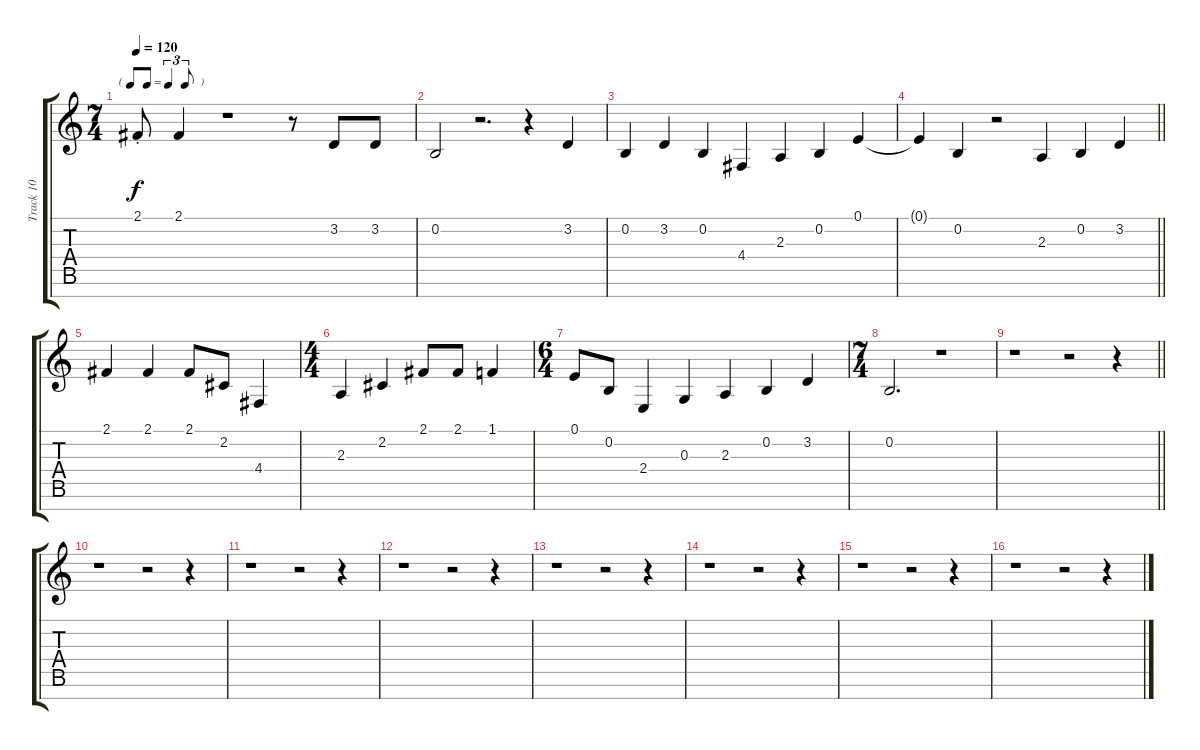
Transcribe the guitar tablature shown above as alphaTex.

\track ("Track 10" "Track 10") {instrument lead2sawtooth}
\staff {score tabs}
\tuning (E4 B3 G3 D3 A2 E2 B1) {hide}
\ts (7 4)
\tf triplet8th
\tempo 120
\clef g2
\ks c
2.1{st}.8{dy f} 2.1.4 r.1 r.8 3.2.8 3.2.8 |
0.2.2 r.2{d} r.4 3.2.4 |
0.2.4 3.2.4 0.2.4 4.4.4 2.3.4 0.2.4 0.1.4 |
\barLineRight lightlight
0.1{t}.4 0.2.4 r.2 2.3.4 0.2.4 3.2.4 |
2.1.4 2.1.4 2.1.8 2.2.8 4.4.4 |
\ts (4 4)
2.3.4 2.2.4 2.1.8 2.1.8 1.1.4 |
\ts (6 4)
0.1.8 0.2.8 2.4.4 0.3.4 2.3.4 0.2.4 3.2.4 |
\ts (7 4)
0.2.2{d} r.1 |
\barLineRight lightlight
r.1 r.2 r.4 |
r.1 r.2 r.4 |
r.1 r.2 r.4 |
r.1 r.2 r.4 |
r.1 r.2 r.4 |
r.1 r.2 r.4 |
r.1 r.2 r.4 |
r.1 r.2 r.4
